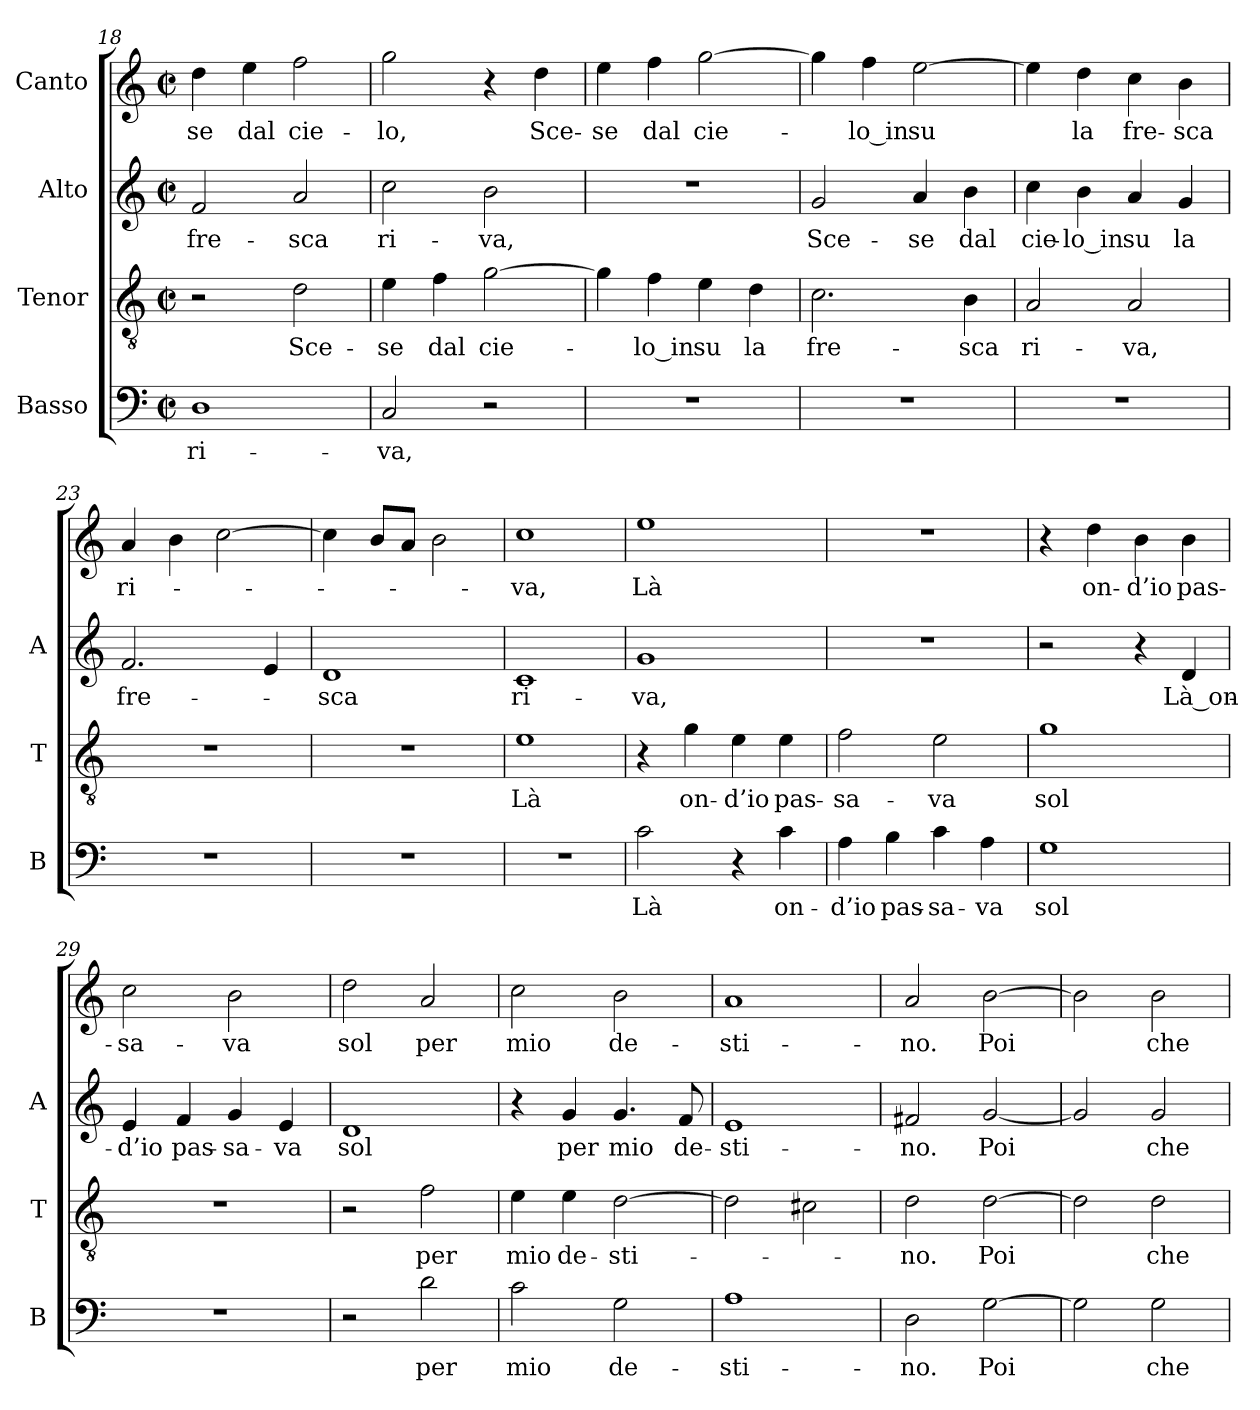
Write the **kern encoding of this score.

**kern	**text	**kern	**text	**kern	**text	**kern	**text
*part4	*part4	*part3	*part3	*part2	*part2	*part1	*part1
*staff4	*staff4	*staff3	*staff3	*staff2	*staff2	*staff1	*staff1
*I"Basso	*	*I"Tenor	*	*I"Alto	*	*I"Canto	*
*I'B	*	*I'T	*	*I'A	*	*	*
*clefF4	*	*clefGv2	*	*clefG2	*	*clefG2	*
*k[]	*	*k[]	*	*k[]	*	*k[]	*
*C:	*	*C:	*	*C:	*	*C:	*
*M2/2	*	*M2/2	*	*M2/2	*	*M2/2	*
*met(c|)	*	*met(c|)	*	*met(c|)	*	*met(c|)	*
=18	=18	=18	=18	=18	=18	=18	=18
1D	ri-	2r	.	2f	fre-	4dd	-se
.	.	.	.	.	.	4ee	-dal
.	.	2d	Sce-	2a	-sca	2ff	cie-
=19	=19	=19	=19	=19	=19	=19	=19
2C	-va,	4e	-se	2cc	ri-	2gg	-lo,
.	.	4f	-dal	.	.	.	.
2r	.	[2g	cie-	2b	-va,	4r	.
.	.	.	.	.	.	4dd	Sce-
=20	=20	=20	=20	=20	=20	=20	=20
1r	.	4g]	.	1r	.	4ee	-se
.	.	4f	-lo_in	.	.	4ff	-dal
.	.	4e	-su	.	.	[2gg	cie-
.	.	4d	-la	.	.	.	.
=21	=21	=21	=21	=21	=21	=21	=21
1r	.	2.c	fre-	2g	Sce-	4gg]	.
.	.	.	.	.	.	4ff	-lo_in
.	.	.	.	4a	-se	[2ee	-su
.	.	4B	-sca	4b	-dal	.	.
!!LO:PB:g=z
=22	=22	=22	=22	=22	=22	=22	=22
1r	.	2A	ri-	4cc	cie-	4ee]	.
.	.	.	.	4b	-lo_in	4dd	-la
.	.	2A	-va,	4a	-su	4cc	fre-
.	.	.	.	4g	-la	4b	-sca
=23	=23	=23	=23	=23	=23	=23	=23
1r	.	1r	.	2.f	fre-	4a	ri-
.	.	.	.	.	.	4b	.
.	.	.	.	.	.	[2cc	.
.	.	.	.	4e	.	.	.
=24	=24	=24	=24	=24	=24	=24	=24
1r	.	1r	.	1d	-sca	4cc]	.
.	.	.	.	.	.	8bL	.
.	.	.	.	.	.	8aJ	.
.	.	.	.	.	.	2b	.
=25	=25	=25	=25	=25	=25	=25	=25
1r	.	1e	-Là	1c	ri-	1cc	-va,
=26	=26	=26	=26	=26	=26	=26	=26
2c	-Là	4r	.	1g	-va,	1ee	-Là
.	.	4g	on-	.	.	.	.
4r	.	4e	-d’io	.	.	.	.
4c	on-	4e	pas-	.	.	.	.
=27	=27	=27	=27	=27	=27	=27	=27
4A	-d’io	2f	sa-	1r	.	1r	.
4B	pas-	.	.	.	.	.	.
4c	sa-	2e	-va	.	.	.	.
4A	-va	.	.	.	.	.	.
=28	=28	=28	=28	=28	=28	=28	=28
1G	-sol	1g	-sol	2r	.	4r	.
.	.	.	.	.	.	4dd	on-
.	.	.	.	4r	.	4b	-d’io
.	.	.	.	4d	Là_on-	4b	pas-
=29	=29	=29	=29	=29	=29	=29	=29
1r	.	1r	.	4e	-d’io	2cc	sa-
.	.	.	.	4f	pas-	.	.
.	.	.	.	4g	sa-	2b	-va
.	.	.	.	4e	-va	.	.
=30	=30	=30	=30	=30	=30	=30	=30
2r	.	2r	.	1d	-sol	2dd	-sol
2d	-per	2f	-per	.	.	2a	-per
=31	=31	=31	=31	=31	=31	=31	=31
2c	-mio	4e	-mio	4r	.	2cc	-mio
.	.	4e	de-	4g	-per	.	.
2G	de-	[2d	sti-	4.g	-mio	2b	de-
.	.	.	.	8f	de-	.	.
=32	=32	=32	=32	=32	=32	=32	=32
1A	sti-	2d]	.	1e	sti-	1a	sti-
.	.	2c#X	.	.	.	.	.
=33	=33	=33	=33	=33	=33	=33	=33
2D	-no.	2d	-no.	2f#X	-no.	2a	-no.
[2G	-Poi	[2d	-Poi	[2g	-Poi	[2b	-Poi
=34	=34	=34	=34	=34	=34	=34	=34
2G]	.	2d]	.	2g]	.	2b]	.
2G	-che	2d	-che	2g	-che	2b	-che
=	=	=	=	=	=	=	=
*-	*-	*-	*-	*-	*-	*-	*-
